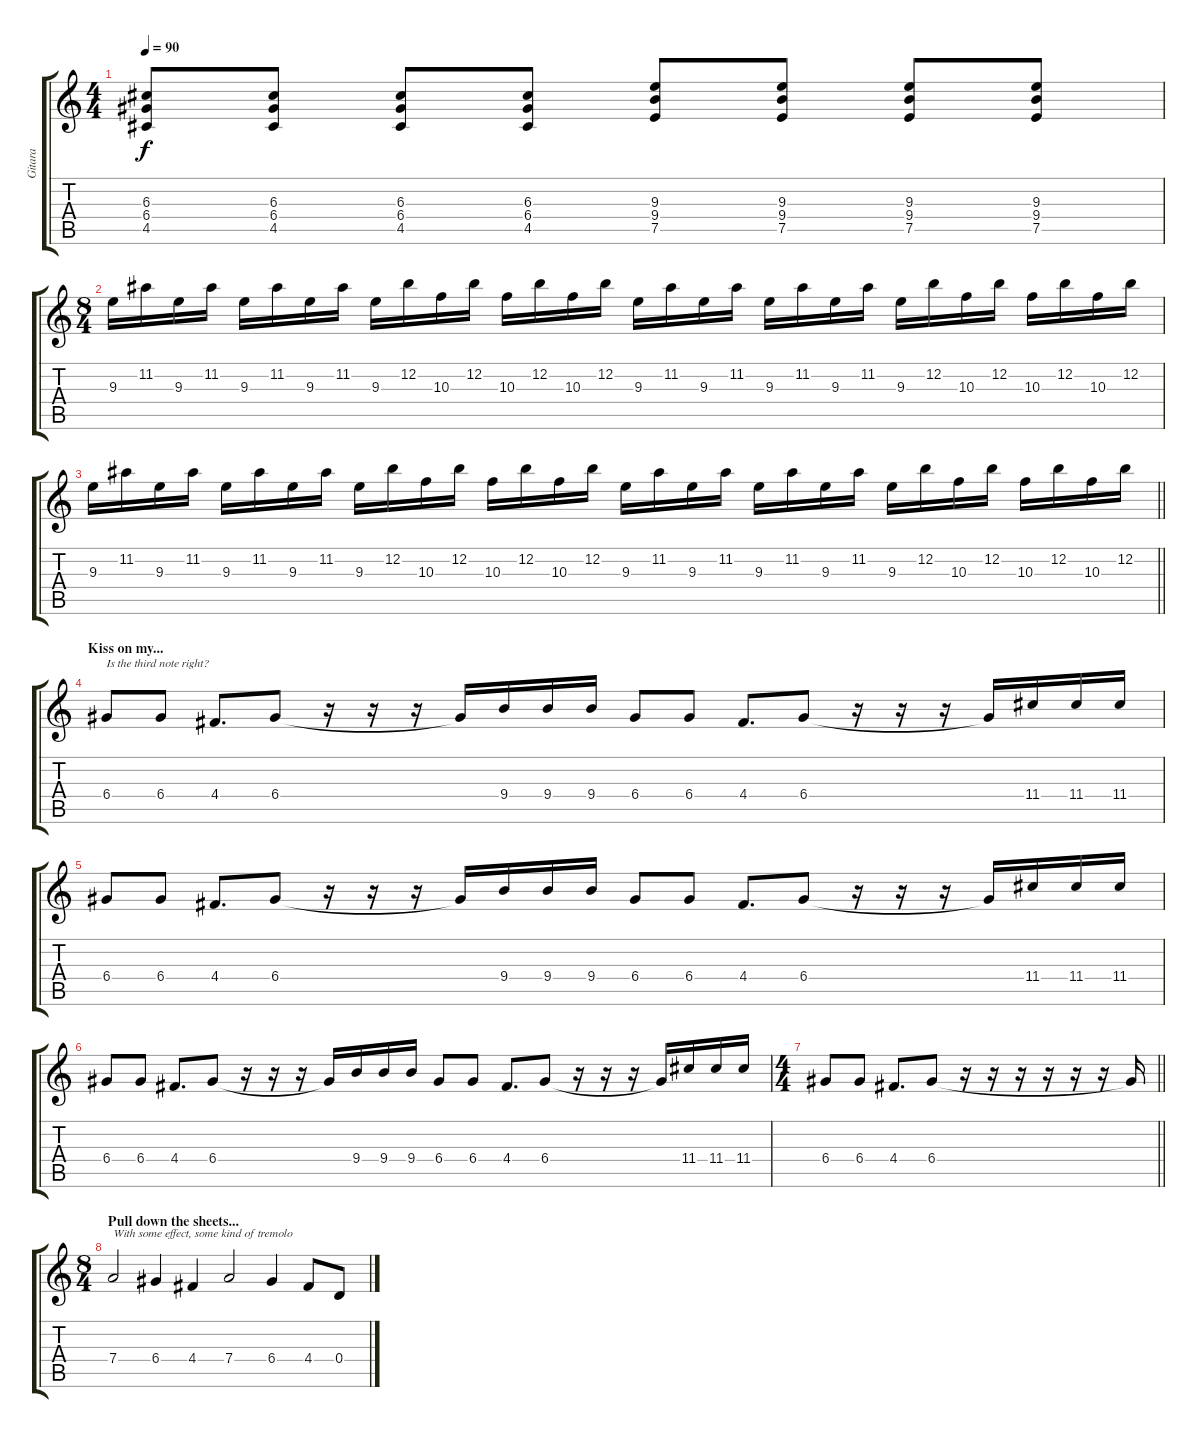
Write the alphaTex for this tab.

\track ("Gitara" "Gitara") {instrument distortionguitar}
\staff {score tabs}
\tuning (E4 B3 G3 D3 A2 E2) {hide}
\ts (4 4)
\tempo 90
\clef g2
\ks c
(6.3 6.4 4.5).8{dy f} (6.3 6.4 4.5).8 (6.3 6.4 4.5).8 (6.3 6.4 4.5).8 (9.3 9.4 7.5).8 (9.3 9.4 7.5).8 (9.3 9.4 7.5).8 (9.3 9.4 7.5).8 |
\ts (8 4)
9.3.16 11.2.16 9.3.16 11.2.16 9.3.16 11.2.16 9.3.16 11.2.16 9.3.16 12.2.16 10.3.16 12.2.16 10.3.16 12.2.16 10.3.16 12.2.16 9.3.16 11.2.16 9.3.16 11.2.16 9.3.16 11.2.16 9.3.16 11.2.16 9.3.16 12.2.16 10.3.16 12.2.16 10.3.16 12.2.16 10.3.16 12.2.16 |
\barLineRight lightlight
9.3.16 11.2.16 9.3.16 11.2.16 9.3.16 11.2.16 9.3.16 11.2.16 9.3.16 12.2.16 10.3.16 12.2.16 10.3.16 12.2.16 10.3.16 12.2.16 9.3.16 11.2.16 9.3.16 11.2.16 9.3.16 11.2.16 9.3.16 11.2.16 9.3.16 12.2.16 10.3.16 12.2.16 10.3.16 12.2.16 10.3.16 12.2.16 |
\section ("" "Kiss on my...")
6.4.8{txt "Is the third note right?"} 6.4.8 4.4.8{d} 6.4.8 r.16 r.16 r.16 6.4{t}.16 9.4.16 9.4.16 9.4.16 6.4.8 6.4.8 4.4.8{d} 6.4.8 r.16 r.16 r.16 6.4{t}.16 11.4.16 11.4.16 11.4.16 |
6.4.8 6.4.8 4.4.8{d} 6.4.8 r.16 r.16 r.16 6.4{t}.16 9.4.16 9.4.16 9.4.16 6.4.8 6.4.8 4.4.8{d} 6.4.8 r.16 r.16 r.16 6.4{t}.16 11.4.16 11.4.16 11.4.16 |
6.4.8 6.4.8 4.4.8{d} 6.4.8 r.16 r.16 r.16 6.4{t}.16 9.4.16 9.4.16 9.4.16 6.4.8 6.4.8 4.4.8{d} 6.4.8 r.16 r.16 r.16 6.4{t}.16 11.4.16 11.4.16 11.4.16 |
\ts (4 4)
\barLineRight lightlight
6.4.8 6.4.8 4.4.8{d} 6.4.8 r.16 r.16 r.16 r.16 r.16 r.16 6.4{t}.16 |
\ts (8 4)
\section ("" "Pull down the sheets...")
7.4.2{txt "With some effect, some kind of tremolo"} 6.4.4 4.4.4 7.4.2 6.4.4 4.4.8 0.4.8
